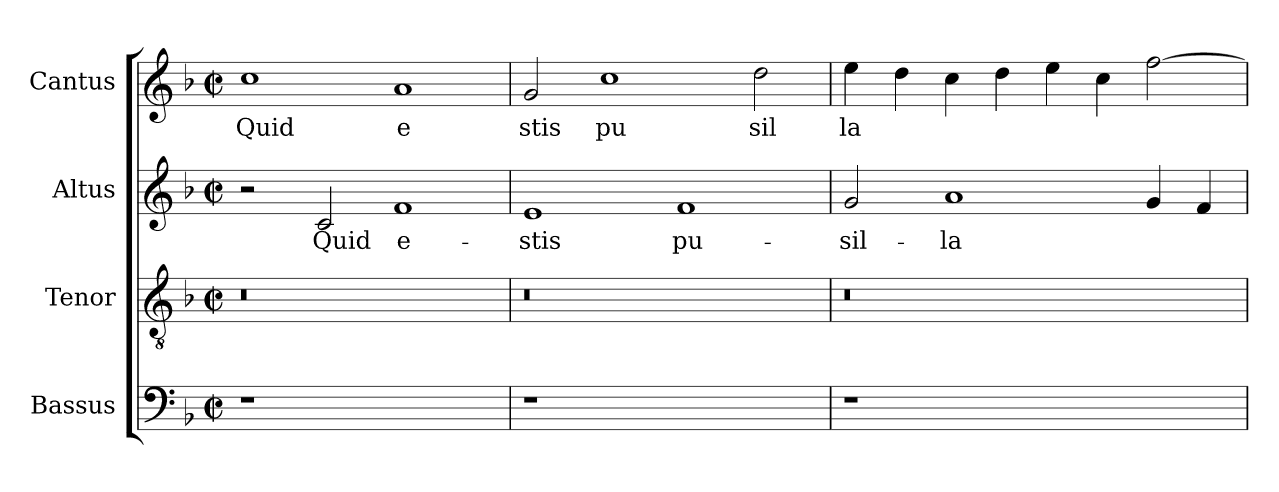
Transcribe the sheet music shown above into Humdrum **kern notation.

**kern	**kern	**kern	**text	**kern	**text
*part4	*part3	*part2	*part2	*part1	*part1
*staff4	*staff3	*staff2	*staff2	*staff1	*staff1
*I"Bassus	*I"Tenor	*I"Altus	*	*I"Cantus	*
!!LO:PB:g=z
*stria5	*stria5	*stria5	*	*stria5	*
*clefF4	*clefGv2	*clefG2	*	*clefG2	*
*k[b-]	*k[b-]	*k[b-]	*	*k[b-]	*
*F:	*F:	*F:	*	*F:	*
*M2/2	*M2/2	*M2/2	*	*M2/2	*
*met(c|)	*met(c|)	*met(c|)	*	*met(c|)	*
=1	=1	=1	=1	=1	=1
!	!	!	!	!	!LO:LY:b:cj
1r	0r	2r	.	1cc	Quid
!	!	!	!LO:LY:b:cj	!	!
.	.	2c/	Quid	.	.
!	!	!	!LO:LY:b:cj	!	!LO:LY:b:cj
1ryy	.	1f	e-	1a	e
=2	=2	=2	=2	=2	=2
!	!	!	!LO:LY:b:cj	!	!LO:LY:b:cj
1r	0r	1e	-stis	2g/	stis
!	!	!	!	!	!LO:LY:b:cj
.	.	.	.	1cc	pu
!	!	!	!LO:LY:b:cj	!	!
1ryy	.	1f	pu-	.	.
!	!	!	!	!	!LO:LY:b:cj
.	.	.	.	2dd\	sil
=3	=3	=3	=3	=3	=3
!	!	!	!LO:LY:b:cj	!	!LO:LY:b:cj
1r	0r	2g/	-sil-	4ee\	la
!	!	!	!	!	!LO:LY:b:cj
.	.	.	.	4dd\	.
!	!	!	!LO:LY:b:cj	!	!LO:LY:b:cj
.	.	1a	-la-	4cc\	.
!	!	!	!	!	!LO:LY:b:cj
.	.	.	.	4dd\	.
!	!	!	!	!	!LO:LY:b:cj
1ryy	.	.	.	4ee\	.
!	!	!	!	!	!LO:LY:b:cj
.	.	.	.	4cc\	.
!	!	!	!LO:LY:b:cj	!	!LO:LY:b:cj
.	.	4g/	--	[>2ff\	.
!	!	!	!LO:LY:b:cj	!	!
.	.	4f/	--	.	.
=	=	=	=	=	=
*-	*-	*-	*-	*-	*-
